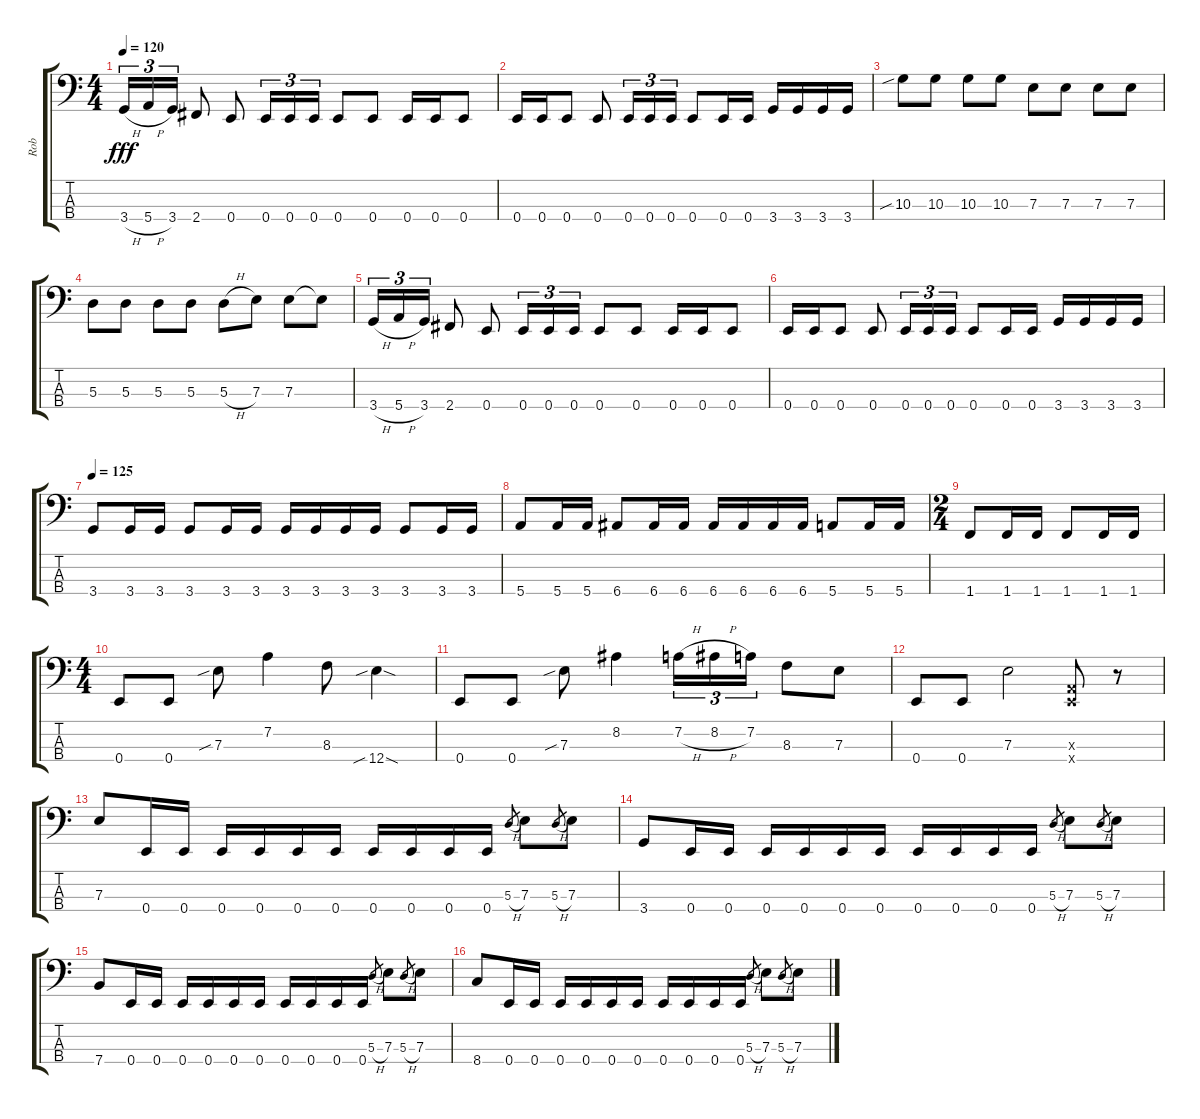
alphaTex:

\track ("Rob" "Rob") {instrument electricbassfinger}
\staff {score tabs}
\tuning (G2 D2 A1 E1) {hide}
\ts (4 4)
\tempo 120
\clef f4
\ks c
3.4{h}.16{tu (3 2) dy fff} 5.4{h}.16{tu (3 2)} 3.4.16{tu (3 2)} 2.4.8 0.4.8 0.4.16{tu (3 2)} 0.4.16{tu (3 2)} 0.4.16{tu (3 2)} 0.4.8 0.4.8 0.4.16 0.4.16 0.4.8 |
0.4.16 0.4.16 0.4.8 0.4.8 0.4.16{tu (3 2)} 0.4.16{tu (3 2)} 0.4.16{tu (3 2)} 0.4.8 0.4.16 0.4.16 3.4.16 3.4.16 3.4.16 3.4.16 |
10.3{sib}.8 10.3.8 10.3.8 10.3.8 7.3.8 7.3.8 7.3.8 7.3.8 |
5.3.8 5.3.8 5.3.8 5.3.8 5.3{h}.8 7.3.8 7.3.8 7.3{t}.8 |
3.4{h}.16{tu (3 2)} 5.4{h}.16{tu (3 2)} 3.4.16{tu (3 2)} 2.4.8 0.4.8 0.4.16{tu (3 2)} 0.4.16{tu (3 2)} 0.4.16{tu (3 2)} 0.4.8 0.4.8 0.4.16 0.4.16 0.4.8 |
0.4.16 0.4.16 0.4.8 0.4.8 0.4.16{tu (3 2)} 0.4.16{tu (3 2)} 0.4.16{tu (3 2)} 0.4.8 0.4.16 0.4.16 3.4.16 3.4.16 3.4.16 3.4.16 |
\tempo 125
3.4.8 3.4.16 3.4.16 3.4.8 3.4.16 3.4.16 3.4.16 3.4.16 3.4.16 3.4.16 3.4.8 3.4.16 3.4.16 |
5.4.8 5.4.16 5.4.16 6.4.8 6.4.16 6.4.16 6.4.16 6.4.16 6.4.16 6.4.16 5.4.8 5.4.16 5.4.16 |
\ts (2 4)
1.4.8 1.4.16 1.4.16 1.4.8 1.4.16 1.4.16 |
\ts (4 4)
0.4.8 0.4.8 7.3{sib}.8 7.2.4 8.3.8 12.4{sib sod}.4 |
0.4.8 0.4.8 7.3{sib}.8 8.2.4 7.2{h}.16{tu (3 2)} 8.2{h}.16{tu (3 2)} 7.2.16{tu (3 2)} 8.3.8 7.3.8 |
0.4.8 0.4.8 7.3.2 (0.3{x} 0.4{x}).8 r.8 |
7.3.8 0.4.16 0.4.16 0.4.16 0.4.16 0.4.16 0.4.16 0.4.16 0.4.16 0.4.16 0.4.16 5.3{h}.8{gr} 7.3.8 5.3{h}.8{gr} 7.3.8 |
3.4.8 0.4.16 0.4.16 0.4.16 0.4.16 0.4.16 0.4.16 0.4.16 0.4.16 0.4.16 0.4.16 5.3{h}.8{gr} 7.3.8 5.3{h}.8{gr} 7.3.8 |
7.4.8 0.4.16 0.4.16 0.4.16 0.4.16 0.4.16 0.4.16 0.4.16 0.4.16 0.4.16 0.4.16 5.3{h}.8{gr} 7.3.8 5.3{h}.8{gr} 7.3.8 |
8.4.8 0.4.16 0.4.16 0.4.16 0.4.16 0.4.16 0.4.16 0.4.16 0.4.16 0.4.16 0.4.16 5.3{h}.8{gr} 7.3.8 5.3{h}.8{gr} 7.3.8
